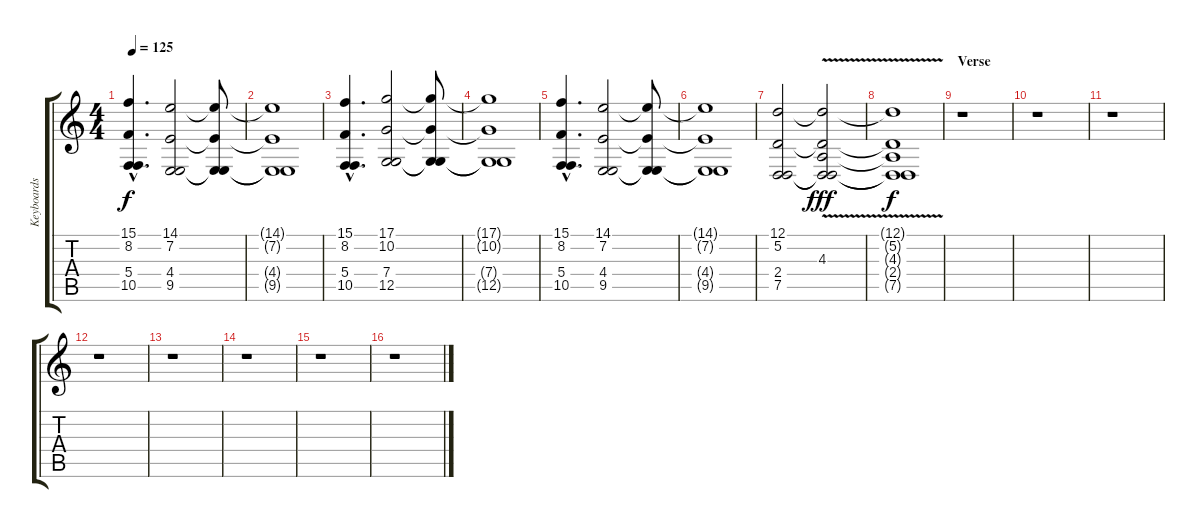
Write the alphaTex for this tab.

\track ("Keyboards" "Keyboards") {instrument lead2sawtooth}
\staff {score tabs}
\tuning (D4 A3 F3 C3 G2 D2) {hide}
\ts (4 4)
\tempo 125
\clef g2
\ks c
(15.1{hac} 8.2{hac} 5.4{hac} 10.5{hac}).4{d dy f} (14.1 7.2 4.4 9.5).2 (14.1{t} 7.2{t} 4.4{t} 9.5{t}).8 |
(14.1{t} 7.2{t} 4.4{t} 9.5{t}).1 |
(15.1{hac} 8.2{hac} 5.4{hac} 10.5{hac}).4{d} (17.1 10.2 7.4 12.5).2 (17.1{t} 10.2{t} 7.4{t} 12.5{t}).8 |
(17.1{t} 10.2{t} 7.4{t} 12.5{t}).1 |
(15.1{hac} 8.2{hac} 5.4{hac} 10.5{hac}).4{d} (14.1 7.2 4.4 9.5).2 (14.1{t} 7.2{t} 4.4{t} 9.5{t}).8 |
(14.1{t} 7.2{t} 4.4{t} 9.5{t}).1 |
(12.1 5.2 2.4 7.5).2 (12.1{t} 5.2{t} 4.3{v} 2.4{t} 7.5{t}).2{dy fff} |
(12.1{t} 5.2{t} 4.3{t} 2.4{t} 7.5{t}).1{dy f} |
\section ("" "Verse")
r.1 |
r.1 |
r.1 |
r.1 |
r.1 |
r.1 |
r.1 |
r.1
